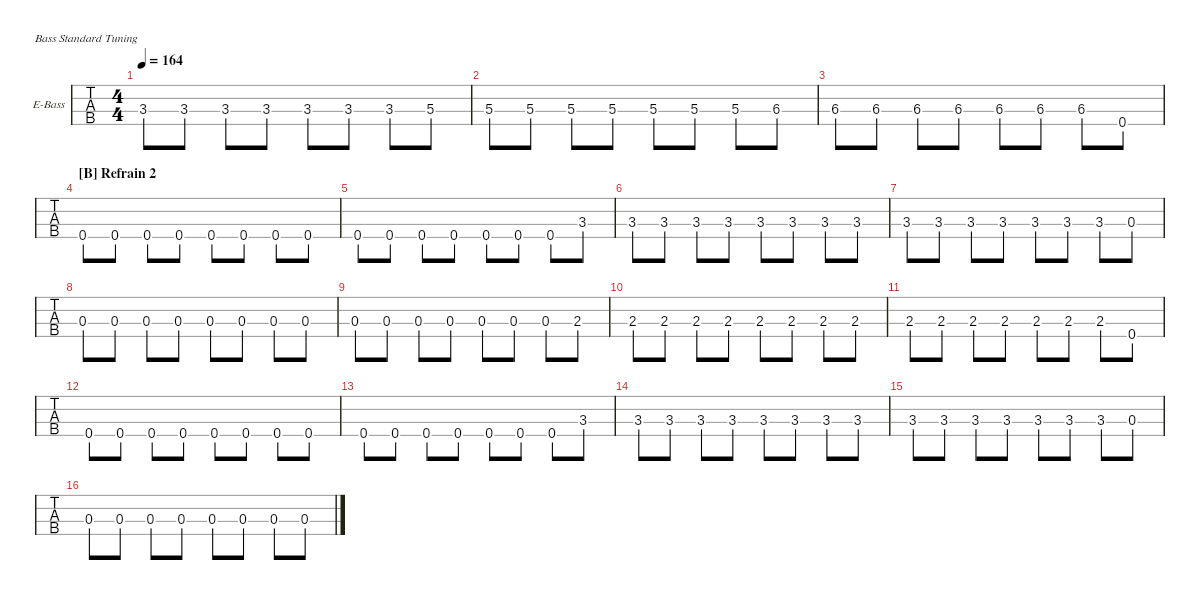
\defaultSystemsLayout 4
\hideDynamics
\bracketExtendMode groupsimilarinstruments
\firstSystemTrackNameOrientation horizontal
\otherSystemsTrackNameOrientation horizontal
\track ("Electric Bass" "E-Bass") {multiBarRest instrument electricbassfinger}
\staff {tabs}
\tuning (G2 D2 A1 E1)
\ts (4 4)
\tempo 164
\clef f4
\ks eminor
3.3.8{dy f} 3.3.8 3.3.8 3.3.8 3.3.8 3.3.8 3.3.8 5.3.8 |
5.3.8 5.3.8 5.3.8 5.3.8 5.3.8 5.3.8 5.3.8 6.3.8 |
6.3.8 6.3.8 6.3.8 6.3.8 6.3.8 6.3.8 6.3.8 0.4.8 |
\section ("B" "Refrain 2")
0.4.8 0.4.8 0.4.8 0.4.8 0.4.8 0.4.8 0.4.8 0.4.8 |
0.4.8 0.4.8 0.4.8 0.4.8 0.4.8 0.4.8 0.4.8 3.3.8 |
3.3.8 3.3.8 3.3.8 3.3.8 3.3.8 3.3.8 3.3.8 3.3.8 |
3.3.8 3.3.8 3.3.8 3.3.8 3.3.8 3.3.8 3.3.8 0.3.8 |
0.3.8 0.3.8 0.3.8 0.3.8 0.3.8 0.3.8 0.3.8 0.3.8 |
0.3.8 0.3.8 0.3.8 0.3.8 0.3.8 0.3.8 0.3.8 2.3.8 |
2.3.8 2.3.8 2.3.8 2.3.8 2.3.8 2.3.8 2.3.8 2.3.8 |
2.3.8 2.3.8 2.3.8 2.3.8 2.3.8 2.3.8 2.3.8 0.4.8 |
0.4.8 0.4.8 0.4.8 0.4.8 0.4.8 0.4.8 0.4.8 0.4.8 |
0.4.8 0.4.8 0.4.8 0.4.8 0.4.8 0.4.8 0.4.8 3.3.8 |
3.3.8 3.3.8 3.3.8 3.3.8 3.3.8 3.3.8 3.3.8 3.3.8 |
3.3.8 3.3.8 3.3.8 3.3.8 3.3.8 3.3.8 3.3.8 0.3.8 |
0.3.8 0.3.8 0.3.8 0.3.8 0.3.8 0.3.8 0.3.8 0.3.8
